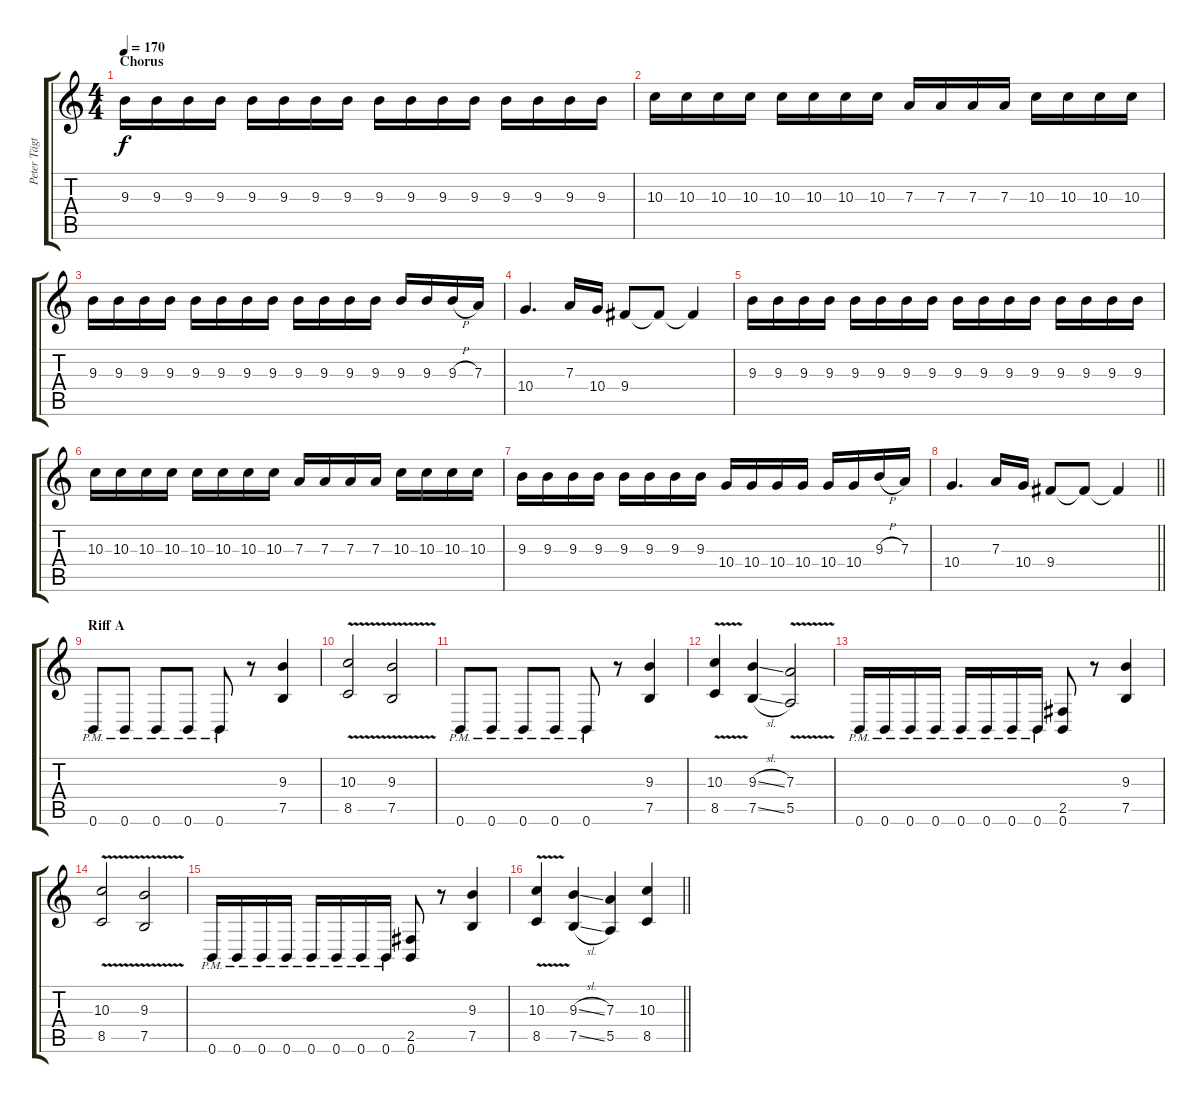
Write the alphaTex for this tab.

\track ("Peter Tägtgren " "Peter Tägt") {instrument distortionguitar}
\staff {score tabs}
\tuning (B3 Gb3 D3 A2 E2 B1) {hide}
\ts (4 4)
\section ("" "Chorus")
\tempo 170
\clef g2
\ks c
9.3.16{dy f} 9.3.16 9.3.16 9.3.16 9.3.16 9.3.16 9.3.16 9.3.16 9.3.16 9.3.16 9.3.16 9.3.16 9.3.16 9.3.16 9.3.16 9.3.16 |
10.3.16 10.3.16 10.3.16 10.3.16 10.3.16 10.3.16 10.3.16 10.3.16 7.3.16 7.3.16 7.3.16 7.3.16 10.3.16 10.3.16 10.3.16 10.3.16 |
9.3.16 9.3.16 9.3.16 9.3.16 9.3.16 9.3.16 9.3.16 9.3.16 9.3.16 9.3.16 9.3.16 9.3.16 9.3.16 9.3.16 9.3{h}.16 7.3.16 |
10.4.4{d} 7.3.16 10.4.16 9.4.8 9.4{t}.8 9.4{t}.4 |
9.3.16 9.3.16 9.3.16 9.3.16 9.3.16 9.3.16 9.3.16 9.3.16 9.3.16 9.3.16 9.3.16 9.3.16 9.3.16 9.3.16 9.3.16 9.3.16 |
10.3.16 10.3.16 10.3.16 10.3.16 10.3.16 10.3.16 10.3.16 10.3.16 7.3.16 7.3.16 7.3.16 7.3.16 10.3.16 10.3.16 10.3.16 10.3.16 |
9.3.16 9.3.16 9.3.16 9.3.16 9.3.16 9.3.16 9.3.16 9.3.16 10.4.16 10.4.16 10.4.16 10.4.16 10.4.16 10.4.16 9.3{h}.16 7.3.16 |
\barLineRight lightlight
10.4.4{d} 7.3.16 10.4.16 9.4.8 9.4{t}.8 9.4{t}.4 |
\section ("" "Riff A")
0.6{pm}.8 0.6{pm}.8 0.6{pm}.8 0.6{pm}.8 0.6{pm}.8 r.8 (9.3 7.5).4 |
(10.3{v} 8.5{v}).2 (9.3{v} 7.5{v}).2 |
0.6{pm}.8 0.6{pm}.8 0.6{pm}.8 0.6{pm}.8 0.6{pm}.8 r.8 (9.3 7.5).4 |
(10.3{v} 8.5).4 (9.3{sl} 7.5{sl}).4 (7.3{v} 5.5{v}).2 |
0.6{pm}.16 0.6{pm}.16 0.6{pm}.16 0.6{pm}.16 0.6{pm}.16 0.6{pm}.16 0.6{pm}.16 0.6{pm}.16 (2.5 0.6).8 r.8 (9.3 7.5).4 |
(10.3{v} 8.5{v}).2 (9.3{v} 7.5{v}).2 |
0.6{pm}.16 0.6{pm}.16 0.6{pm}.16 0.6{pm}.16 0.6{pm}.16 0.6{pm}.16 0.6{pm}.16 0.6{pm}.16 (2.5 0.6).8 r.8 (9.3 7.5).4 |
\barLineRight lightlight
(10.3{v} 8.5).4 (9.3{sl} 7.5{sl}).4 (7.3 5.5).4 (10.3 8.5).4
